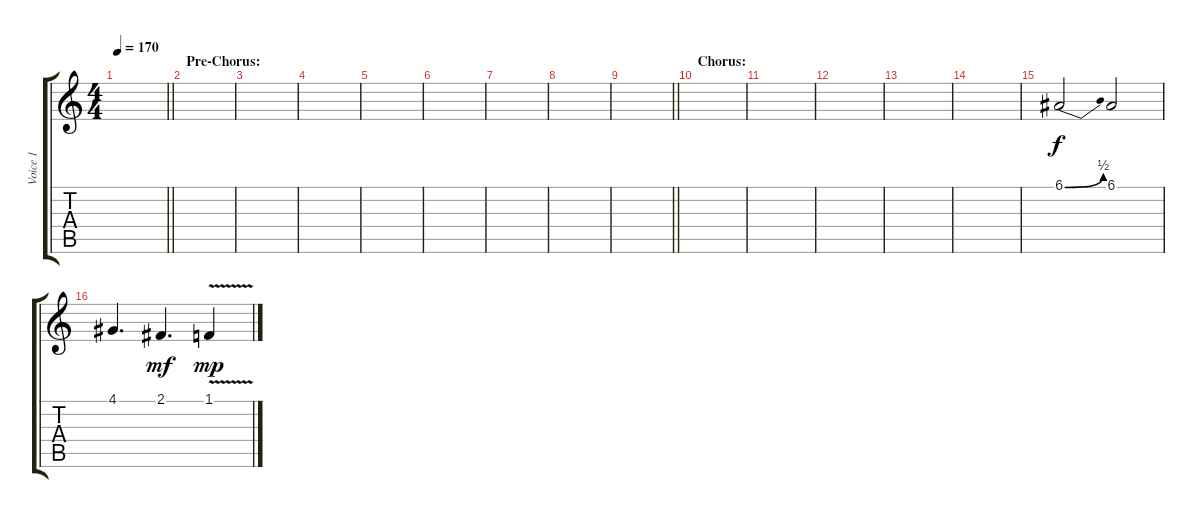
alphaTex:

\track ("Voice 1" "Voice 1") {instrument viola}
\staff {score tabs}
\tuning (E4 B3 G3 D3 A2 E2) {hide}
\ts (4 4)
\tempo 170
\clef g2
\barLineRight lightlight
\ks c
|
\section ("" "Pre-Chorus:")
|
|
|
|
|
|
|
\barLineRight lightlight
|
\section ("" "Chorus:")
|
|
|
|
|
6.1{be (bend 0 0 60 2)}.2 6.1.2 |
4.1.4{d} 2.1.4{d dy mf} 1.1{v}.4{dy mp}
